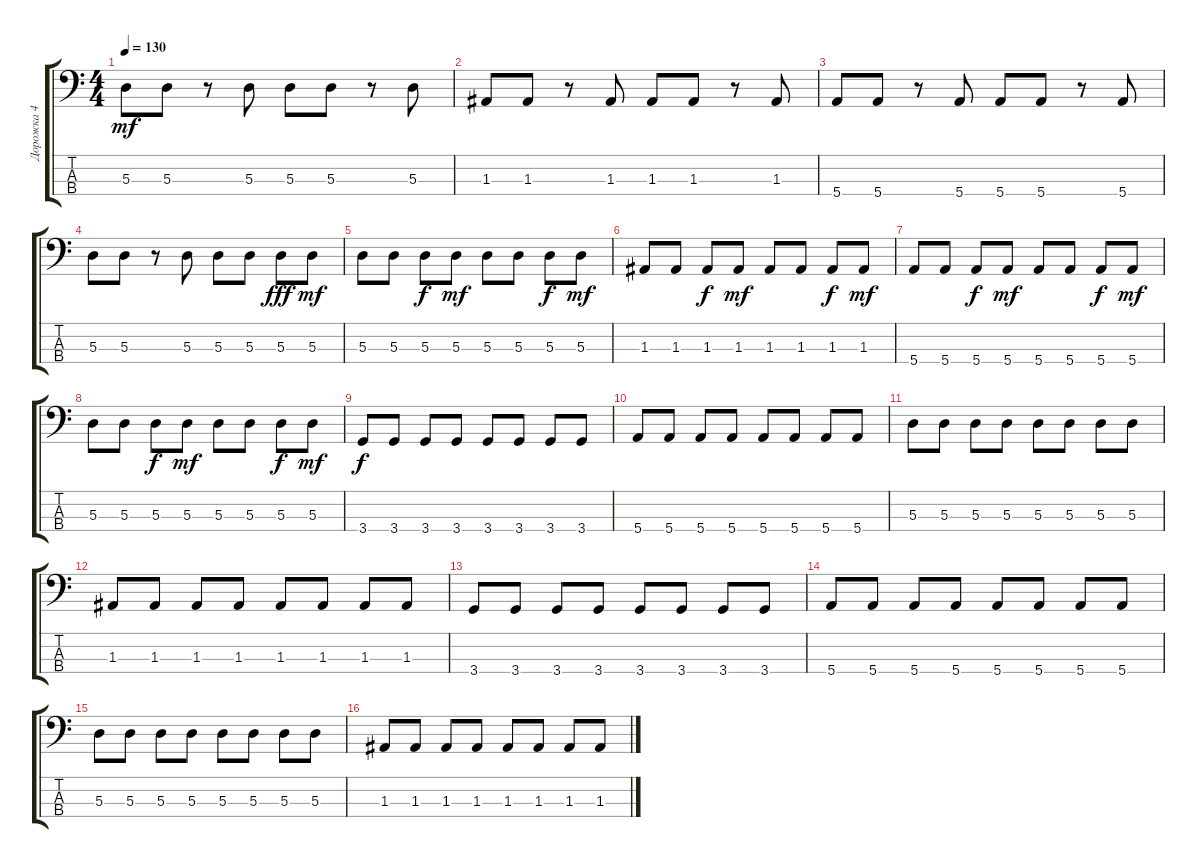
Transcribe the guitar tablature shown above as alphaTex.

\track ("Дорожка 4" "Дорожка 4") {instrument electricbassfinger}
\staff {score tabs}
\tuning (G2 D2 A1 E1) {hide}
\ts (4 4)
\tempo 130
\clef f4
\ks c
5.3.8{dy mf} 5.3.8 r.8 5.3.8 5.3.8 5.3.8 r.8 5.3.8 |
1.3.8 1.3.8 r.8 1.3.8 1.3.8 1.3.8 r.8 1.3.8 |
5.4.8 5.4.8 r.8 5.4.8 5.4.8 5.4.8 r.8 5.4.8 |
5.3.8 5.3.8 r.8 5.3.8 5.3.8 5.3.8 5.3.8{dy fff} 5.3.8{dy mf} |
5.3.8 5.3.8 5.3.8{dy f} 5.3.8{dy mf} 5.3.8 5.3.8 5.3.8{dy f} 5.3.8{dy mf} |
1.3.8 1.3.8 1.3.8{dy f} 1.3.8{dy mf} 1.3.8 1.3.8 1.3.8{dy f} 1.3.8{dy mf} |
5.4.8 5.4.8 5.4.8{dy f} 5.4.8{dy mf} 5.4.8 5.4.8 5.4.8{dy f} 5.4.8{dy mf} |
5.3.8 5.3.8 5.3.8{dy f} 5.3.8{dy mf} 5.3.8 5.3.8 5.3.8{dy f} 5.3.8{dy mf} |
3.4.8{dy f} 3.4.8 3.4.8 3.4.8 3.4.8 3.4.8 3.4.8 3.4.8 |
5.4.8 5.4.8 5.4.8 5.4.8 5.4.8 5.4.8 5.4.8 5.4.8 |
5.3.8 5.3.8 5.3.8 5.3.8 5.3.8 5.3.8 5.3.8 5.3.8 |
1.3.8 1.3.8 1.3.8 1.3.8 1.3.8 1.3.8 1.3.8 1.3.8 |
3.4.8 3.4.8 3.4.8 3.4.8 3.4.8 3.4.8 3.4.8 3.4.8 |
5.4.8 5.4.8 5.4.8 5.4.8 5.4.8 5.4.8 5.4.8 5.4.8 |
5.3.8 5.3.8 5.3.8 5.3.8 5.3.8 5.3.8 5.3.8 5.3.8 |
1.3.8 1.3.8 1.3.8 1.3.8 1.3.8 1.3.8 1.3.8 1.3.8
